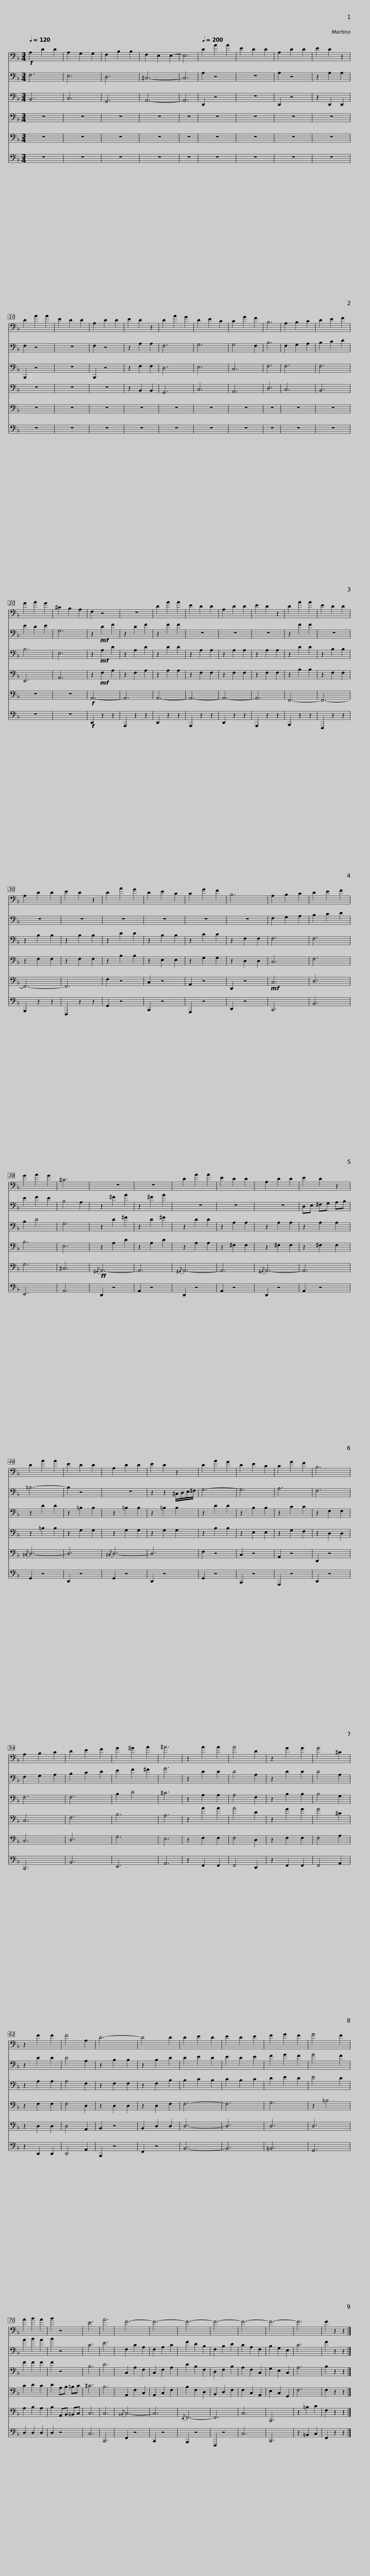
X:1
%%score 1 2 3 4 5 6
L:1/8
Q:1/4=120
M:3/4
I:linebreak $
K:F
V:1 bass
V:2 bass
V:3 bass
V:4 bass
V:5 bass
V:6 bass
V:1
!f! A,2 D2 D2 | A,2 G,2 G,2 | F,2 B,2 B,2 | F,2 E,2 E,2- | E,6 | %5
[Q:1/4=200] D2 A2 A2 | E2 D2 D2 | A,2 D2 D2 | E2 D2 z2 | D2 A2 A2 |$ %10
 E2 D2 D2 | A,2 D2 D2 | E2 D2 z2 | D2 A2 G2 | D2 E2 C2 | %15
 C2 G2 F2 | B,6 | A,2 B,2 C2 | D2 E2 F2 | G2 A2 G2 | %20
 ^C2 B,2 A,2 |$ F,2 z4 | z6 | D2 A2 A2 | E2 D2 D2 | %25
 A,2 D2 D2 | E2 D2 z2 | D2 A2 A2 | E2 D2 D2 | A,2 D2 D2 | %30
 E2 D2 z2 |$ D2 A2 G2 | D2 E2 C2 | C2 G2 F2 | B,6 | %35
 A,2 B,2 C2 | D2 E2 F2 | G2 A2 G2 | ^C6 |[K:F] z6 | %40
 z6 |$ D2 A2 A2 | E2 D2 D2 | A,2 D2 D2 | E2 D2 z2 | %45
 D2 A2 A2 | E2 D2 D2 | A,2 D2 D2 |$ E2 D2 z2 | D2 A2 G2 | %50
 D2 E2 C2 | C2 G2 F2 | B,6 | A,2 B,2 C2 | D2 E2 F2 | %55
 G2 ^G2 A2 | ^A6 |$ z2 A2 A2 | A4 D2 | z2 G2 G2 | %60
 G4 ^C2 | z2 F2 F2 | F4 A,2 | D6- | D4 D2 | %65
 D2 E2 D2 | E2 D2 E2 | F2 G2 F2 |$ G4 F2 | A2 B2 A2 | %70
 B2 z4 | E6 | A6 | F6- | F6- | %75
 F6- | F6- | F6- | F6- |$ F6 | %80
 F2 z2 z2 |] %81
V:2
 F,6 | E,6 | D,6 | ^C,6- | C,6 | %5
 A,2 z4 | z6 | A,2 z4 | z2 A,2 A,2 | F,2 z4 |$ %10
 z6 | F,2 z4 | z2 A,2 A,2 | F,6 | G,6 | %15
 G,4 F,2 | B,6 | F,2 G,2 A,2 | B,2 C2 D2 | E2 D2 E2 | %20
 G,6 |$ z2!mf! D2 F2 | z2 D2 F2 | z2 F2 F2 | z6 | %25
 z6 | z6 | z2 F2 F2 | z6 | z6 | %30
 z6 |$ z6 | z6 | z6 | z6 | %35
 F,2 G,2 A,2 | B,2 C2 D2 | E2 F2 E2 | B,4 A,2 |[K:F] z2 ^F2 A2 | %40
 z2 ^F2 A2 |$ z6 | z6 | z6 | D,E, ^F,G, A,B, | %45
 =B,6- | B,2 z4 | z6 |$ z2 z2 ^C,/D,/E,/^F,/ | G,6- | %50
 G,6 | A,6 | F,6 | F,2 G,2 A,2 | B,2 C2 D2 | %55
 E2 F2 ^F2 | G6 |$ z2 D2 D2 | D4 A,2 | z2 D2 D2 | %60
 D4 A,2 | z2 D2 D2 | D4 A,2 | z2 B,2 B,2 | z2 B,2 D2 | %65
 D2 E2 D2 | E2 D2 E2 | F2 G2 F2 |$ G4 F2 | A2 B2 A2 | %70
 B2 z4 | C6 | E6 | F,2 C2 A,2 | F,2 A,2 C2 | %75
 F2 D2 B,2 | F,2 B,2 D2 | C2 A,2 F,2 | B,2 G,2 E,2 |$ C6 | %80
 F2 z2 z2 |] %81
V:3
 B,,6 | C,6 | G,,6 | A,,6- | A,,6 | %5
 D,,2 z4 | z6 | D,,2 z4 | z2 D,,2 D,,2 | B,,,2 z4 |$ %10
 z6 | B,,,2 z4 | z2 F,2 F,2 | D,6 | E,6 | %15
 C,6 | F,6 | F,6 | F,6 | B,6 | %20
 E,6 |$ z2!mf! A,2 D2 | z2 A,2 D2 | z2 D2 D2 | z2 A,2 A,2 | %25
 z2 A,2 A,2 | z2 A,2 A,2 | z2 D2 D2 | z2 B,2 B,2 | z2 B,2 B,2 | %30
 z2 B,2 B,2 |$ z2 D2 D2 | z2 B,2 B,2 | z2 C2 C2 | z2 F,2 F,2 | %35
 F,6 | F,6 | B,2 D4 | G,6 |[K:F] z2 D2 ^F2 | %40
 z2 D2 ^F2 |$ z2 D2 D2 | z2 A,2 A,2 | z2 A,2 A,2 | z2 A,2 A,2 | %45
 z2 D2 D2 | z2 =B,2 B,2 | z2 =B,2 B,2 |$ z2 =B,2 B,2 | z2 D2 D2 | %50
 z2 B,2 B,2 | z2 C2 C2 | z2 F,2 F,2 | F,6 | F,6 | %55
 B,2 D4 | ^C6 |$ z2 A,2 A,2 | A,4 F,2 | z2 B,2 B,2 | %60
 B,4 G,2 | z2 A,2 A,2 | A,4 F,2 | z2 F,2 F,2 | z2 F,2 B,2 | %65
 B,2 C2 B,2 | C2 B,2 C2 | D2 E2 D2 |$ E4 D2 | F2 F2 F2 | %70
 F2 z4 | B,6 | D6 | C,2 A,2 F,2 | C,2 F,2 A,2 | %75
 D2 B,2 F,2 | D,2 F,2 B,2 | A,2 F,2 C,2 | G,2 E,2 C,2 |$ A,6 | %80
 B,2 z2 z2 |] %81
V:4
 z6 | z6 | z6 | z6 | z6 | %5
 z6 | z6 | z6 | z6 | z6 |$ %10
 z6 | z6 | z2 B,,2 B,,2 | G,,6 | C,6 | %15
 A,,6 | D,6 | C,6 | B,,6 | E,,6 | %20
 A,,6 |$ z2!mf! F,2 A,2 | z2 F,2 A,2 | z2 A,2 A,2 | z2 F,2 F,2 | %25
 z2 F,2 F,2 | z2 F,2 F,2 | z2 B,2 B,2 | z2 F,2 F,2 | z2 F,2 F,2 | %30
 z2 F,2 F,2 |$ z2 B,2 B,2 | z2 E,2 E,2 | z2 G,2 G,2 | z2 D,2 D,2 | %35
 C,6 | F,6 | B,6 | E,6 |[K:F] z2 A,2 D2 | %40
 z2 A,2 D2 |$ z2 A,2 A,2 | z2 ^F,2 F,2 | z2 ^F,2 F,2 | z2 ^F,2 F,2 | %45
 z2 =B,2 B,2 | z2 G,2 G,2 | z2 G,2 G,2 |$ z2 G,2 G,2 | z2 B,2 B,2 | %50
 z2 E,2 E,2 | z2 G,2 F,2 | z2 D,2 D,2 | C,6 | F,6 | %55
 B,6 | A,6 |$ z2 A2 A2 | A4 D2 | z2 G2 G2 | %60
 G4 ^C2 | z2 F,2 F,2 | F,4 D,2 | z2 D,2 D,2 | z2 D,2 F,2 | %65
 F,6- | F,6 | G,6 |$ z2 =B,4 | C2 D2 C2 | %70
 D2 A,B, =B,C | ^C6 | B,6 | A,,2 F,2 C,2 | A,,2 C,2 F,2 | %75
 B,2 F,2 D,2 | B,,2 D,2 F,2 | F,2 C,2 A,,2 | E,2 C,2 G,,2 |$ F,6 | %80
 F,2 z2 z2 |] %81
V:5
 z6 | z6 | z6 | z6 | z6 | %5
 z6 | z6 | z6 | z6 | z6 |$ %10
 z6 | z6 | z6 | z6 | z6 | %15
 z6 | z6 | z6 | z6 | z6 | %20
 z6 |$!f! A,,6- | A,,6 | A,,6- | A,,6- | %25
 A,,6- | A,,6 | F,,6- | F,,6- | F,,6- | %30
 F,,6 |$ F,2 z4 | C,2 z4 | A,,2 z4 | D,,2 z4 | %35
!mf! C,6 | D,6 | G,6 | ^C,6 |[K:F]!ff!{/^G,,} A,,6- | %40
 A,,6 |${/^G,,} A,,6- | A,,6 |{/^G,,} A,,6- | A,,6 | %45
{/^C,} D,6- | D,6 |{/^C,} D,6- |$ D,6 | F,2 z4 | %50
 C,2 z4 | A,,2 z4 | D,,2 z4 | C,6 | D,6 | %55
 G,6 | E,6 |$ z2 F,2 F,2 | F,4 D,2 | z2 F,2 F,2 | %60
 F,4 A,2 | z2 D,2 D,2 | D,4 A,,2 | B,,2 z4 | B,,2 D,2 D,2 | %65
 D,6- | D,6 | D,6 |$ D,6 | A,2 B,2 A,2 | %70
 B,2 A,,B,, =B,,C, | C,6 | C,6 |{/=B,,} C,6- | C,6 | %75
{/E,,} F,,6- | F,,6 | C,6 | C,,6 |$ z2 =B,2 C2 | %80
 F,2 z2 z2 |] %81
V:6
 z6 | z6 | z6 | z6 | z6 | %5
 z6 | z6 | z6 | z6 | z6 |$ %10
 z6 | z6 | z6 | z6 | z6 | %15
 z6 | z6 | z6 | z6 | z6 | %20
 z6 |$!f! D,,2 z2 z2 | A,,,2 z2 z2 | D,,2 z2 z2 | A,,,2 z2 z2 | %25
 D,,2 z2 z2 | A,,,2 z2 z2 | B,,,2 z2 z2 | F,,,2 z2 z2 | B,,,2 z2 z2 | %30
 F,,,2 z2 z2 |$ G,,2 z4 | C,,2 z4 | A,,,2 z4 | D,,2 z4 | %35
 C,,6 | B,,6 | E,,6 | A,,6 |[K:F] D,,2 z4 | %40
 A,,2 z4 |$ D,,2 z4 | A,,2 z4 | D,,2 z4 | A,,2 z4 | %45
 G,,2 z4 | D,,2 z4 | G,,2 z4 |$ D,,2 z4 | G,,2 z4 | %50
 C,,2 z4 | A,,,2 z4 | D,,2 z4 | C,,6 | B,,6 | %55
 E,,6 | A,,6 |$ z2 F,,2 F,,2 | F,,4 D,,2 | z2 F,,2 F,,2 | %60
 F,,4 A,,2 | z2 D,,2 D,,2 | D,,4 A,,2 | B,,,2 z4 | F,,2 z4 | %65
 B,,6- | B,,6 | =B,,6 |$ G,,6 | D,2 D,2 D,2 | %70
 D,2 z4 | C,6 | C,,6 | F,,2 z4 | C,,2 z4 | %75
 B,,,2 z4 | F,,,2 z4 | C,6 | C,,6 |$ z2 =B,,2 C,2 | %80
 F,,2 z2 z2 |] %81
